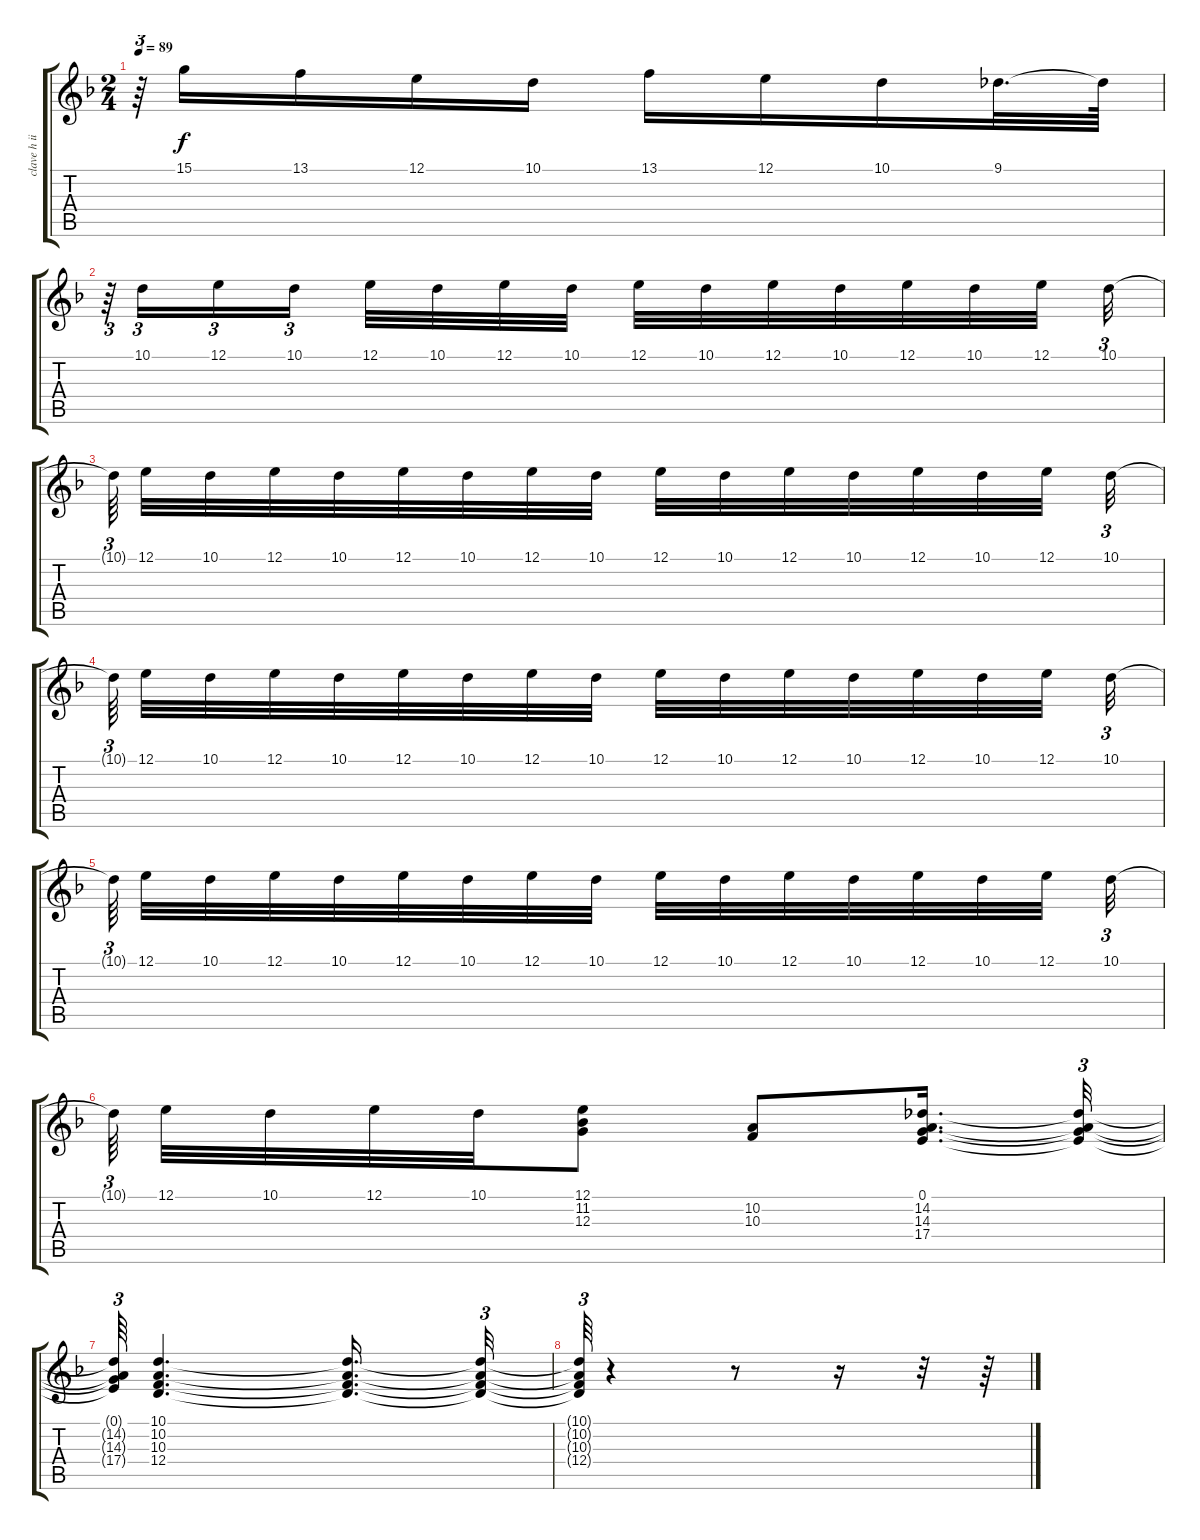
\track ("clave h ii" "clave h ii") {instrument harpsichord}
\staff {score tabs}
\tuning (E4 B3 G3 D3 A2 E2) {hide}
\ts (2 4)
\tempo 89
\clef g2
\ks dminor
r.64{tu (3 2) dy f} 15.1.16 13.1.16 12.1.16 10.1.16 13.1.16 12.1.16 10.1.16 9.1.32{d} 9.1{t}.64 |
r.64{tu (3 2)} 10.1.16{tu (3 2)} 12.1.16{tu (3 2)} 10.1.16{tu (3 2)} 12.1.32 10.1.32 12.1.32 10.1.32 12.1.32 10.1.32 12.1.32 10.1.32 12.1.32 10.1.32 12.1.32 10.1.32{tu (3 2)} |
10.1{t}.64{tu (3 2)} 12.1.32 10.1.32 12.1.32 10.1.32 12.1.32 10.1.32 12.1.32 10.1.32 12.1.32 10.1.32 12.1.32 10.1.32 12.1.32 10.1.32 12.1.32 10.1.32{tu (3 2)} |
10.1{t}.64{tu (3 2)} 12.1.32 10.1.32 12.1.32 10.1.32 12.1.32 10.1.32 12.1.32 10.1.32 12.1.32 10.1.32 12.1.32 10.1.32 12.1.32 10.1.32 12.1.32 10.1.32{tu (3 2)} |
10.1{t}.64{tu (3 2)} 12.1.32 10.1.32 12.1.32 10.1.32 12.1.32 10.1.32 12.1.32 10.1.32 12.1.32 10.1.32 12.1.32 10.1.32 12.1.32 10.1.32 12.1.32 10.1.32{tu (3 2)} |
10.1{t}.64{tu (3 2)} 12.1.32 10.1.32 12.1.32 10.1.32 (12.1 11.2 12.3).8 (10.2 10.3).8 (0.1 14.2 14.3 17.4).16{d} (0.1{t} 14.2{t} 14.3{t} 17.4{t}).32{tu (3 2)} |
(0.1{t} 14.2{t} 14.3{t} 17.4{t}).64{tu (3 2)} (10.1 10.2 10.3 12.4).4{d} (10.1{t} 10.2{t} 10.3{t} 12.4{t}).16{d} (10.1{t} 10.2{t} 10.3{t} 12.4{t}).32{tu (3 2)} |
(10.1{t} 10.2{t} 10.3{t} 12.4{t}).64{tu (3 2)} r.4 r.8 r.16 r.32 r.64
